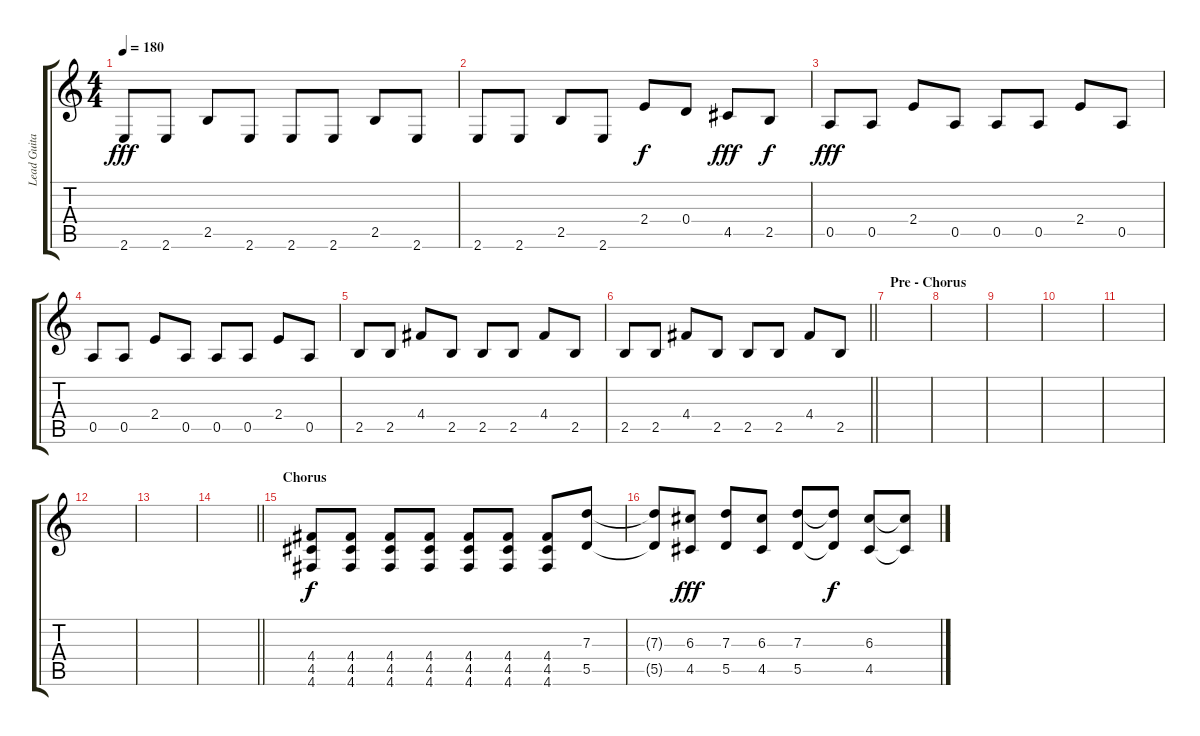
\track ("Lead Guitar 1" "Lead Guita") {instrument overdrivenguitar}
\staff {score tabs}
\tuning (E4 B3 G3 D3 A2 D2) {hide}
\ts (4 4)
\tempo 180
\clef g2
\ks c
2.6.8{dy fff} 2.6.8 2.5.8 2.6.8 2.6.8 2.6.8 2.5.8 2.6.8 |
2.6.8 2.6.8 2.5.8 2.6.8 2.4.8{dy f} 0.4.8 4.5.8{dy fff} 2.5.8{dy f} |
0.5.8{dy fff} 0.5.8 2.4.8 0.5.8 0.5.8 0.5.8 2.4.8 0.5.8 |
0.5.8 0.5.8 2.4.8 0.5.8 0.5.8 0.5.8 2.4.8 0.5.8 |
2.5.8 2.5.8 4.4.8 2.5.8 2.5.8 2.5.8 4.4.8 2.5.8 |
\barLineRight lightlight
2.5.8 2.5.8 4.4.8 2.5.8 2.5.8 2.5.8 4.4.8 2.5.8 |
\section ("" "Pre - Chorus")
|
|
|
|
|
|
|
\barLineRight lightlight
|
\section ("" "Chorus")
(4.4 4.5 4.6).8{dy f} (4.4 4.5 4.6).8 (4.4 4.5 4.6).8 (4.4 4.5 4.6).8 (4.4 4.5 4.6).8 (4.4 4.5 4.6).8 (4.4 4.5 4.6).8 (7.3 5.5).8 |
(7.3{t} 5.5{t}).8 (6.3 4.5).8{dy fff} (7.3 5.5).8 (6.3 4.5).8 (7.3 5.5).8 (7.3{t} 5.5{t}).8{dy f} (6.3 4.5).8 (6.3{t} 4.5{t}).8
